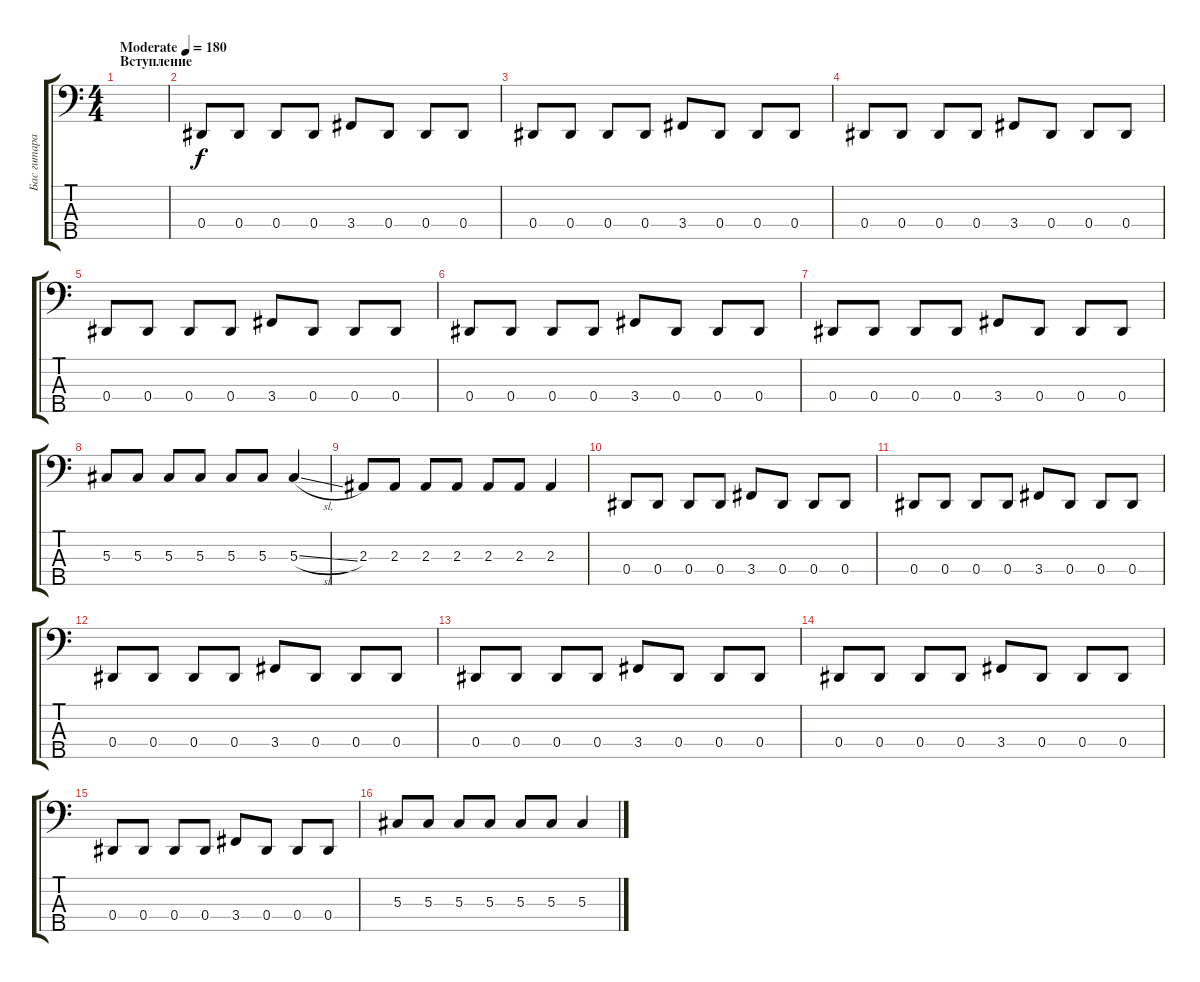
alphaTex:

\track ("Бас гитара" "Бас гитара") {instrument electricbassfinger}
\staff {score tabs}
\tuning (Gb2 Db2 Ab1 Eb1 Bb0) {hide}
\ts (4 4)
\section ("" "Вступление")
\tempo (180 "Moderate")
\clef f4
\ks c
|
0.4.8 0.4.8 0.4.8 0.4.8 3.4.8 0.4.8 0.4.8 0.4.8 |
0.4.8 0.4.8 0.4.8 0.4.8 3.4.8 0.4.8 0.4.8 0.4.8 |
0.4.8 0.4.8 0.4.8 0.4.8 3.4.8 0.4.8 0.4.8 0.4.8 |
0.4.8 0.4.8 0.4.8 0.4.8 3.4.8 0.4.8 0.4.8 0.4.8 |
0.4.8 0.4.8 0.4.8 0.4.8 3.4.8 0.4.8 0.4.8 0.4.8 |
0.4.8 0.4.8 0.4.8 0.4.8 3.4.8 0.4.8 0.4.8 0.4.8 |
5.3.8 5.3.8 5.3.8 5.3.8 5.3.8 5.3.8 5.3{sl}.4 |
2.3.8 2.3.8 2.3.8 2.3.8 2.3.8 2.3.8 2.3.4 |
0.4.8 0.4.8 0.4.8 0.4.8 3.4.8 0.4.8 0.4.8 0.4.8 |
0.4.8 0.4.8 0.4.8 0.4.8 3.4.8 0.4.8 0.4.8 0.4.8 |
0.4.8 0.4.8 0.4.8 0.4.8 3.4.8 0.4.8 0.4.8 0.4.8 |
0.4.8 0.4.8 0.4.8 0.4.8 3.4.8 0.4.8 0.4.8 0.4.8 |
0.4.8 0.4.8 0.4.8 0.4.8 3.4.8 0.4.8 0.4.8 0.4.8 |
0.4.8 0.4.8 0.4.8 0.4.8 3.4.8 0.4.8 0.4.8 0.4.8 |
5.3.8 5.3.8 5.3.8 5.3.8 5.3.8 5.3.8 5.3{sl}.4
